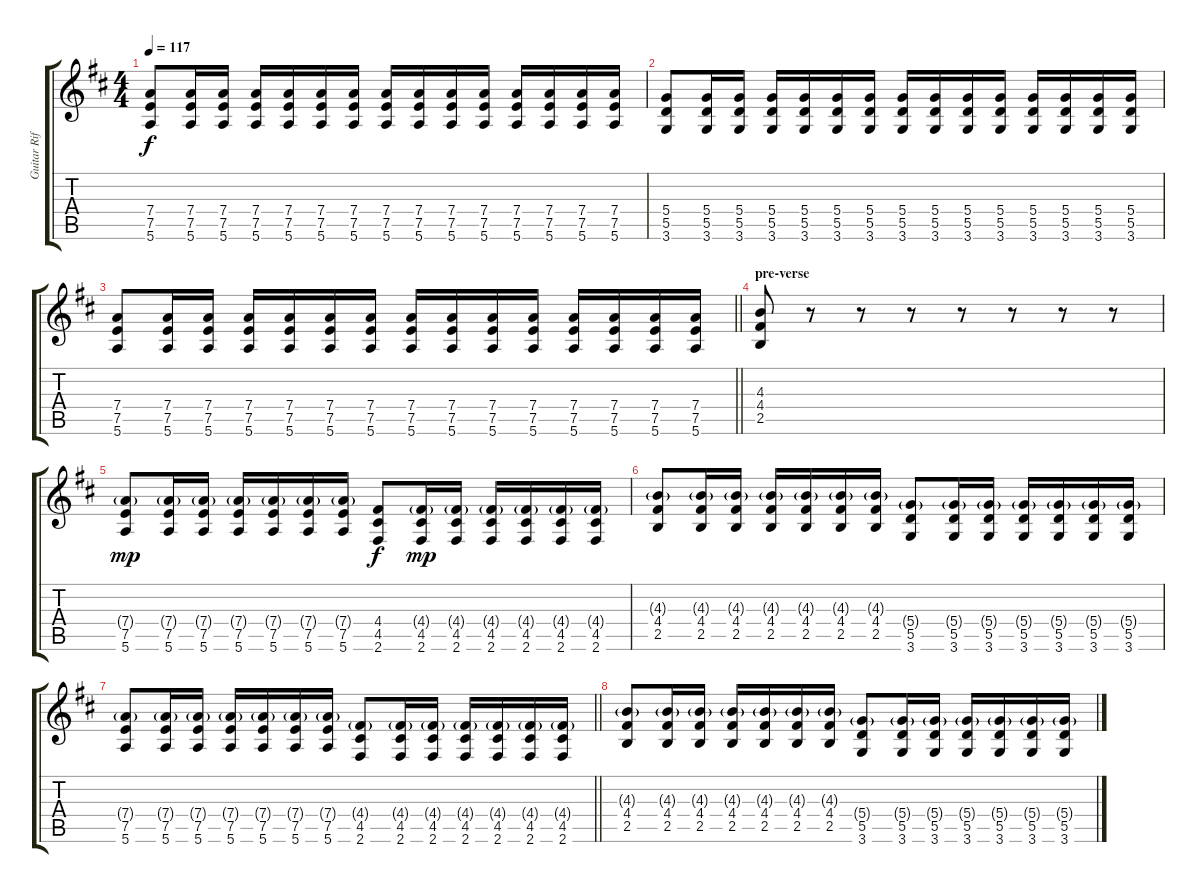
\track ("Guitar Riff" "Guitar Rif") {instrument distortionguitar}
\staff {score tabs}
\tuning (E4 B3 G3 D3 A2 E2) {hide}
\ts (4 4)
\tempo 117
\clef g2
\ks d
(7.4 7.5 5.6).8{dy f} (7.4 7.5 5.6).16 (7.4 7.5 5.6).16 (7.4 7.5 5.6).16 (7.4 7.5 5.6).16 (7.4 7.5 5.6).16 (7.4 7.5 5.6).16 (7.4 7.5 5.6).16 (7.4 7.5 5.6).16 (7.4 7.5 5.6).16 (7.4 7.5 5.6).16 (7.4 7.5 5.6).16 (7.4 7.5 5.6).16 (7.4 7.5 5.6).16 (7.4 7.5 5.6).16 |
(5.4 5.5 3.6).8 (5.4 5.5 3.6).16 (5.4 5.5 3.6).16 (5.4 5.5 3.6).16 (5.4 5.5 3.6).16 (5.4 5.5 3.6).16 (5.4 5.5 3.6).16 (5.4 5.5 3.6).16 (5.4 5.5 3.6).16 (5.4 5.5 3.6).16 (5.4 5.5 3.6).16 (5.4 5.5 3.6).16 (5.4 5.5 3.6).16 (5.4 5.5 3.6).16 (5.4 5.5 3.6).16 |
\barLineRight lightlight
(7.4 7.5 5.6).8 (7.4 7.5 5.6).16 (7.4 7.5 5.6).16 (7.4 7.5 5.6).16 (7.4 7.5 5.6).16 (7.4 7.5 5.6).16 (7.4 7.5 5.6).16 (7.4 7.5 5.6).16 (7.4 7.5 5.6).16 (7.4 7.5 5.6).16 (7.4 7.5 5.6).16 (7.4 7.5 5.6).16 (7.4 7.5 5.6).16 (7.4 7.5 5.6).16 (7.4 7.5 5.6).16 |
\section ("" "pre-verse")
(4.3 4.4 2.5).8 r.8 r.8 r.8 r.8 r.8 r.8 r.8 |
(7.4{g} 7.5 5.6).8{dy mp} (7.4{g} 7.5 5.6).16 (7.4{g} 7.5 5.6).16 (7.4{g} 7.5 5.6).16 (7.4{g} 7.5 5.6).16 (7.4{g} 7.5 5.6).16 (7.4{g} 7.5 5.6).16 (4.4 4.5 2.6).8{dy f} (4.4{g} 4.5 2.6).16{dy mp} (4.4{g} 4.5 2.6).16 (4.4{g} 4.5 2.6).16 (4.4{g} 4.5 2.6).16 (4.4{g} 4.5 2.6).16 (4.4{g} 4.5 2.6).16 |
(4.3{g} 4.4 2.5).8 (4.3{g} 4.4 2.5).16 (4.3{g} 4.4 2.5).16 (4.3{g} 4.4 2.5).16 (4.3{g} 4.4 2.5).16 (4.3{g} 4.4 2.5).16 (4.3{g} 4.4 2.5).16 (5.4{g} 5.5 3.6).8 (5.4{g} 5.5 3.6).16 (5.4{g} 5.5 3.6).16 (5.4{g} 5.5 3.6).16 (5.4{g} 5.5 3.6).16 (5.4{g} 5.5 3.6).16 (5.4{g} 5.5 3.6).16 |
\barLineRight lightlight
(7.4{g} 7.5 5.6).8 (7.4{g} 7.5 5.6).16 (7.4{g} 7.5 5.6).16 (7.4{g} 7.5 5.6).16 (7.4{g} 7.5 5.6).16 (7.4{g} 7.5 5.6).16 (7.4{g} 7.5 5.6).16 (4.4{g} 4.5 2.6).8 (4.4{g} 4.5 2.6).16 (4.4{g} 4.5 2.6).16 (4.4{g} 4.5 2.6).16 (4.4{g} 4.5 2.6).16 (4.4{g} 4.5 2.6).16 (4.4{g} 4.5 2.6).16 |
(4.3{g} 4.4 2.5).8 (4.3{g} 4.4 2.5).16 (4.3{g} 4.4 2.5).16 (4.3{g} 4.4 2.5).16 (4.3{g} 4.4 2.5).16 (4.3{g} 4.4 2.5).16 (4.3{g} 4.4 2.5).16 (5.4{g} 5.5 3.6).8 (5.4{g} 5.5 3.6).16 (5.4{g} 5.5 3.6).16 (5.4{g} 5.5 3.6).16 (5.4{g} 5.5 3.6).16 (5.4{g} 5.5 3.6).16 (5.4{g} 5.5 3.6).16
